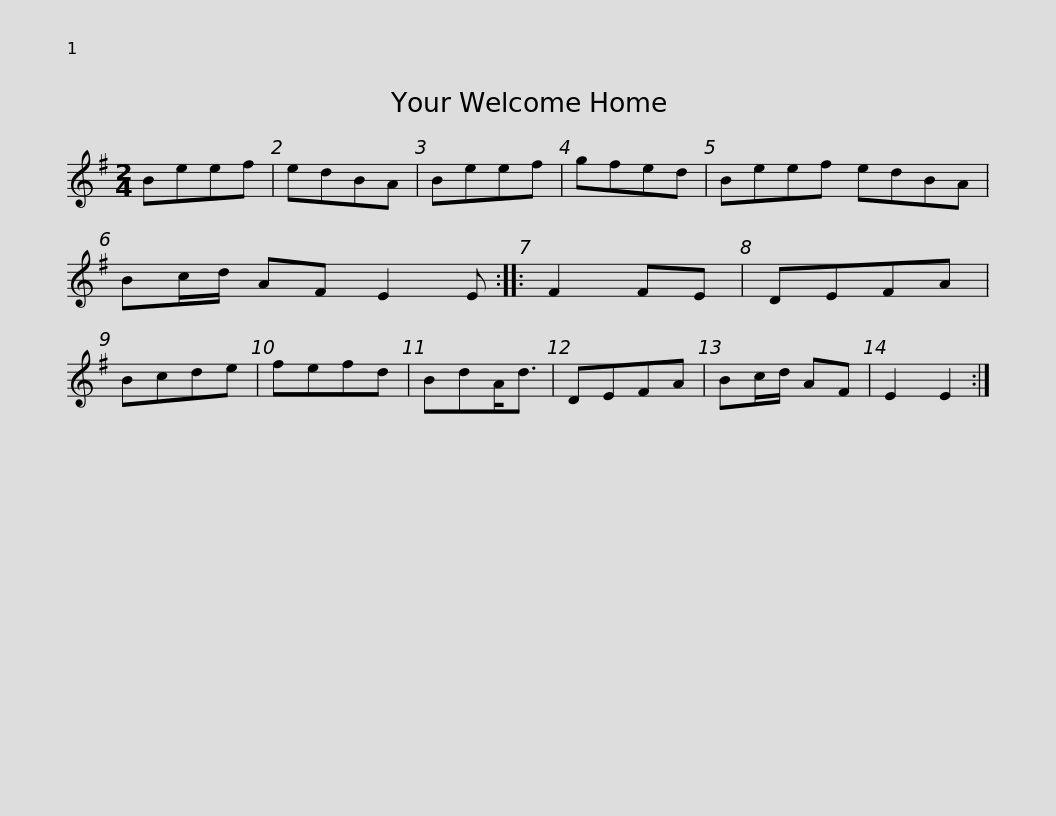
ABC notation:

X:1
L:1/8
M:2/4
I:linebreak $
K:Emin
V:1 treble
V:1
 Beef | edBA | Beef | gfed | Beef edBA | %5
 Bc/d/ AF E2 E :: F2 FE | DEFA | Bcde |$ fefd | %10
 BdA<d | DEFA | Bc/d/ AF | E2 E2 :| %14
